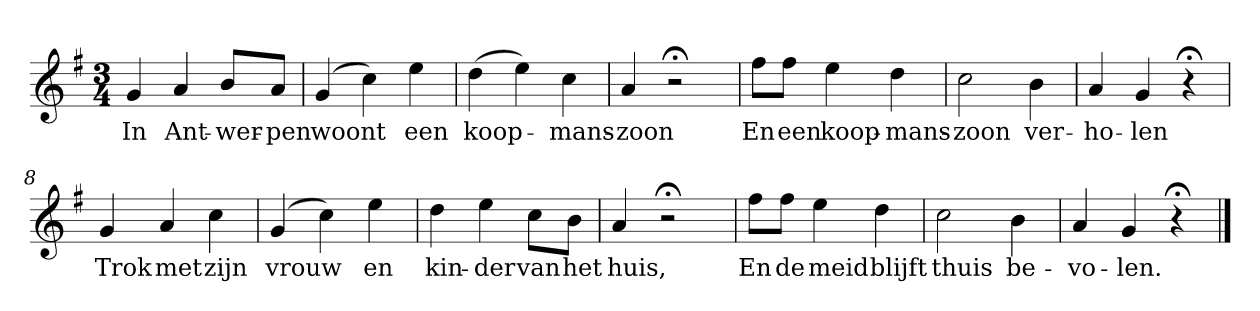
**kern	**text
*part1	*part1
*staff1	*staff1
*k[f#]	*
*G:	*
*M3/4	*
*MM120	*
=1	=1
4g	In
4a	Ant-
8bL	-wer-
8aJ	-pen
=2	=2
(4g	woont
4cc)	.
4ee	een
=3	=3
(4dd	koop-
4ee)	.
4cc	-mans-
=4	=4
4a	-zoon
2r;<	.
=5	=5
8ff#L	En
8ff#J	een
4ee	koop-
4dd	-mans-
=6	=6
2cc	-zoon
4b	ver-
=7	=7
4a	-ho-
4g	-len
4r;<	.
=8	=8
4g	Trok
4a	met
4cc	zijn
=9	=9
(4g	vrouw
4cc)	.
4ee	en
=10	=10
4dd	kin-
4ee	-der
8ccL	van
8bJ	het
=11	=11
4a	huis,
2r;<	.
=12	=12
8ff#L	En
8ff#J	de
4ee	meid
4dd	blijft
=13	=13
2cc	thuis
4b	be-
=14	=14
4a	-vo-
4g	-len.
4r;<	.
==	==
*-	*-
